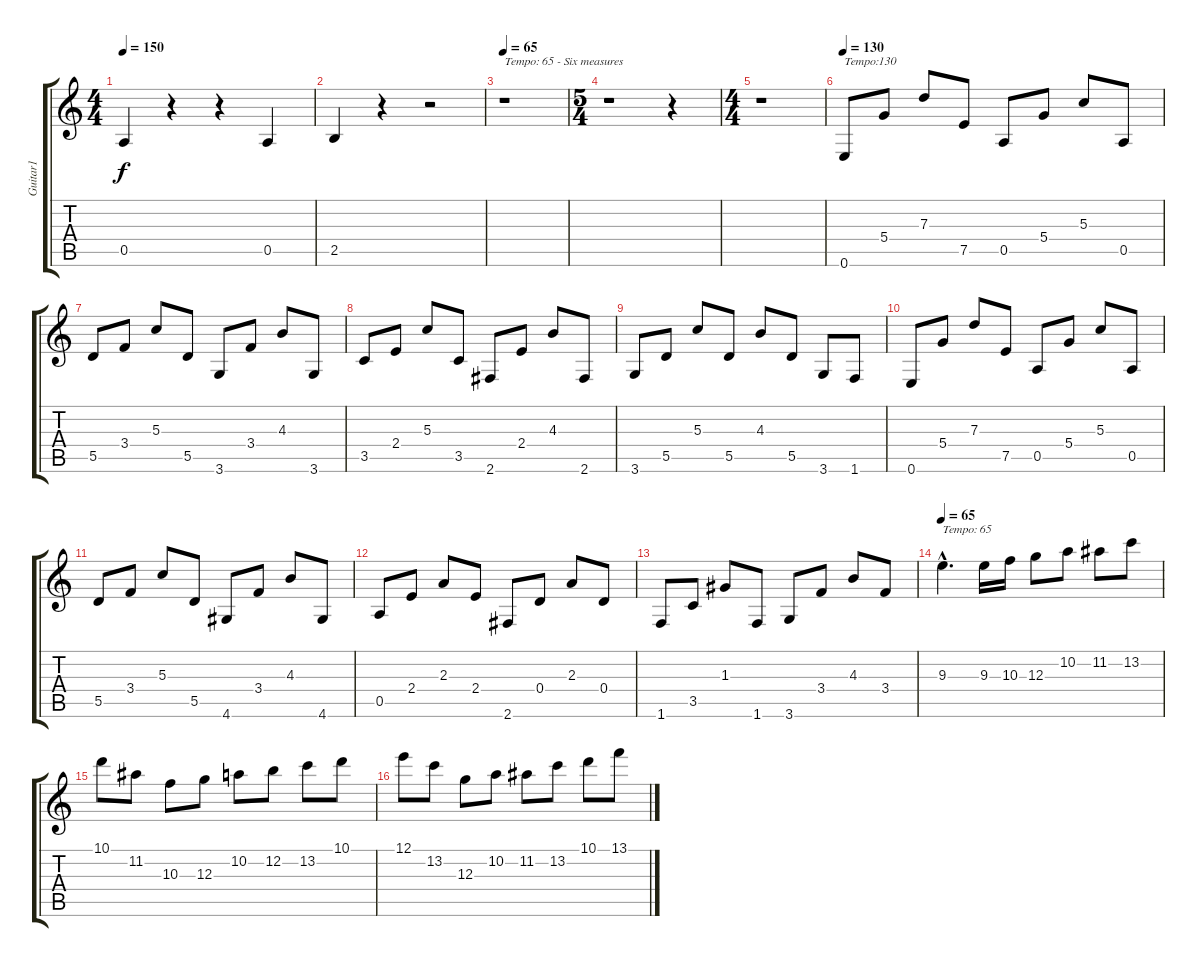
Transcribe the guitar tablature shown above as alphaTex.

\track ("Guitar1" "Guitar1") {instrument distortionguitar}
\staff {score tabs}
\tuning (E4 B3 G3 D3 A2 E2) {hide}
\ts (4 4)
\tempo 150
\clef g2
\ks c
0.5.4{dy f} r.4 r.4 0.5.4 |
2.5.4 r.4 r.2 |
\tempo 65
r.1{txt "Tempo: 65 - Six measures"} |
\ts (5 4)
r.1 r.4 |
\ts (4 4)
r.1 |
\tempo 130
0.6.8{txt "Tempo:130"} 5.4.8 7.3.8 7.5.8 0.5.8 5.4.8 5.3.8 0.5.8 |
5.5.8 3.4.8 5.3.8 5.5.8 3.6.8 3.4.8 4.3.8 3.6.8 |
3.5.8 2.4.8 5.3.8 3.5.8 2.6.8 2.4.8 4.3.8 2.6.8 |
3.6.8 5.5.8 5.3.8 5.5.8 4.3.8 5.5.8 3.6.8 1.6.8 |
0.6.8 5.4.8 7.3.8 7.5.8 0.5.8 5.4.8 5.3.8 0.5.8 |
5.5.8 3.4.8 5.3.8 5.5.8 4.6.8 3.4.8 4.3.8 4.6.8 |
0.5.8 2.4.8 2.3.8 2.4.8 2.6.8 0.4.8 2.3.8 0.4.8 |
1.6.8 3.5.8 1.3.8 1.6.8 3.6.8 3.4.8 4.3.8 3.4.8 |
\tempo 65
9.3{hac}.4{d txt "Tempo: 65"} 9.3.16 10.3.16 12.3.8 10.2.8 11.2.8 13.2.8 |
10.1.8 11.2.8 10.3.8 12.3.8 10.2.8 12.2.8 13.2.8 10.1.8 |
12.1.8 13.2.8 12.3.8 10.2.8 11.2.8 13.2.8 10.1.8 13.1.8
